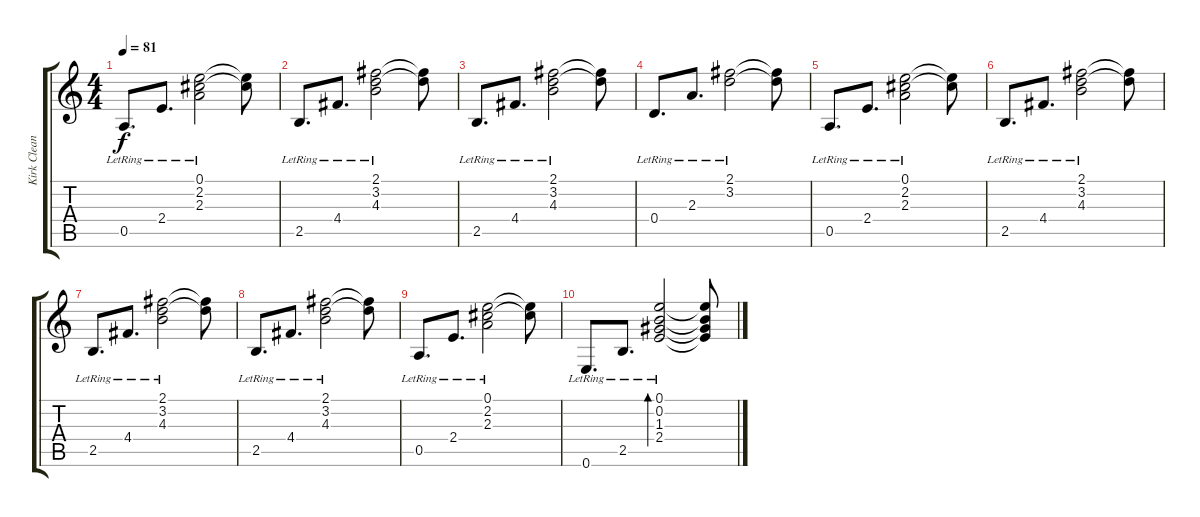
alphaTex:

\track ("Kirk Clean" "Kirk Clean") {instrument electricguitarclean}
\staff {score tabs}
\tuning (E4 B3 G3 D3 A2 E2) {hide}
\ts (4 4)
\tempo 81
\clef g2
\ks c
0.5{lr}.8{d dy f} 2.4{lr}.8{d} (0.1{lr} 2.2{lr} 2.3{lr}).2 (0.1{t} 2.2{t}).8 |
2.5{lr}.8{d} 4.4{lr}.8{d} (2.1{lr} 3.2{lr} 4.3{lr}).2 (2.1{t} 3.2{t}).8 |
2.5{lr}.8{d} 4.4{lr}.8{d} (2.1{lr} 3.2{lr} 4.3{lr}).2 (2.1{t} 3.2{t}).8 |
0.4{lr}.8{d} 2.3{lr}.8{d} (2.1{lr} 3.2{lr}).2{txt ""} (2.1{t} 3.2{t}).8 |
0.5{lr}.8{d} 2.4{lr}.8{d} (0.1{lr} 2.2{lr} 2.3{lr}).2 (0.1{t} 2.2{t}).8 |
2.5{lr}.8{d} 4.4{lr}.8{d} (2.1{lr} 3.2{lr} 4.3{lr}).2 (2.1{t} 3.2{t}).8 |
2.5{lr}.8{d} 4.4{lr}.8{d} (2.1{lr} 3.2{lr} 4.3{lr}).2 (2.1{t} 3.2{t}).8 |
2.5{lr}.8{d} 4.4{lr}.8{d} (2.1{lr} 3.2{lr} 4.3{lr}).2 (2.1{t} 3.2{t}).8 |
0.5{lr}.8{d} 2.4{lr}.8{d} (0.1{lr} 2.2{lr} 2.3{lr}).2 (0.1{t} 2.2{t}).8 |
0.6{lr}.8{d} 2.5{lr}.8{d} (0.1{lr} 0.2{lr} 1.3{lr} 2.4{lr}).2{bd 60} (0.1{t} 0.2{t} 1.3{t} 2.4{t}).8
